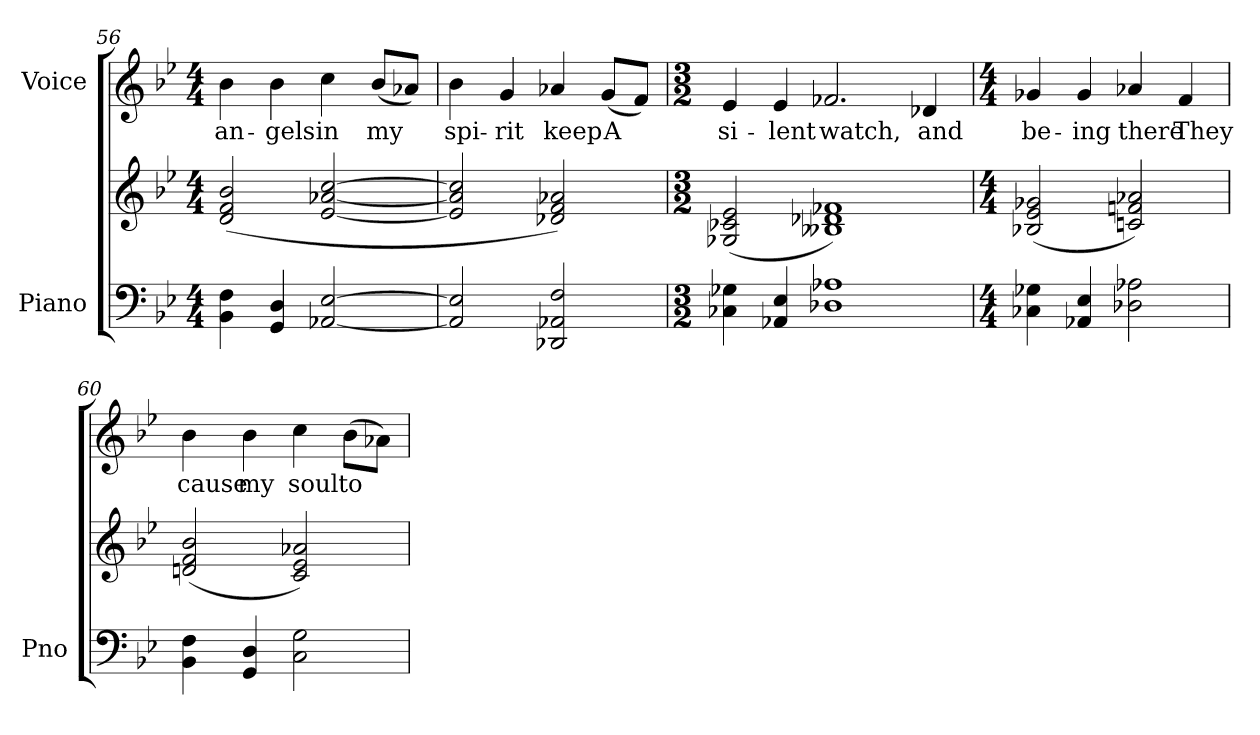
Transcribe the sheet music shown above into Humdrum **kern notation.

**kern	**kern	**kern	**text
*part2	*part2	*part1	*part1
*staff3	*staff2	*staff1	*staff1
*I"Piano	*	*I"Voice	*
*I'Pno	*	*	*
*clefF4	*clefG2	*clefG2	*
*k[b-e-]	*k[b-e-]	*k[b-e-]	*
*M4/4	*M4/4	*M4/4	*
=56	=56	=56	=56
!	!	!	!LO:LY:b
4BB-\ 4F\	(>2d/ 2f/ 2b-/	4b-\	an-
!	!	!	!LO:LY:b
4GG/ 4D/	.	4b-\	-gels
!	!	!	!LO:LY:b
[2AA-X/ [2E-/	[2e-/ [2a-X/ [2cc/	4cc\	in
!	!	!	!LO:LY:b
.	.	(<8b-/L	my
.	.	8a-X/J)	.
=57	=57	=57	=57
!	!	!	!LO:LY:b
2AA-/] 2E-/]	2e-/] 2a-/] 2cc/]	4b-\	spi-
!	!	!	!LO:LY:b
.	.	4g/	-rit
!	!	!	!LO:LY:b
2DD-X/ 2AA-X/ 2F/	2d-X/ 2f/ 2a-X/)	4a-X/	keep
!	!	!	!LO:LY:b
.	.	(<8g/L	A
.	.	8f/J)	.
!!LO:LB:g=z
=58	=58	=58	=58
*M3/2	*M3/2	*M3/2	*
!	!	!	!LO:LY:b
4C-X\ 4G-X\	(>2G-X/ 2c-X/ 2e-/	4e-/	si-
!	!	!	!LO:LY:b
4AA-X/ 4E-/	.	4e-/	-lent
!	!	!	!LO:LY:b
1D-X 1A-X	1B--X 1d-X 1f-X)	2.f-X/	watch,
!	!	!	!LO:LY:b
.	.	4d-X/	and
=59	=59	=59	=59
*M4/4	*M4/4	*M4/4	*
!	!	!	!LO:LY:b
4C-X\ 4G-X\	(>2B-X/ 2e-/ 2g-X/	4g-X/	be-
!	!	!	!LO:LY:b
4AA-X/ 4E-/	.	4g-/	-ing
!	!	!	!LO:LY:b
2D-X\ 2A-X\	2cn/ 2fn/ 2a-X/)	4a-X/	there
!	!	!	!LO:LY:b
.	.	4f/	They
=60	=60	=60	=60
!	!	!	!LO:LY:b
4BB-\ 4F\	(>2dn/ 2f/ 2b-/	4b-\	cause
!	!	!	!LO:LY:b
4GG/ 4D/	.	4b-\	my
!	!	!	!LO:LY:b
2C\ 2G\	2c/ 2e-/ 2a-X/)	4cc\	soul
!	!	!	!LO:LY:b
.	.	(>8b-\L	to
.	.	8a-X\J)	.
=	=	=	=
*-	*-	*-	*-
